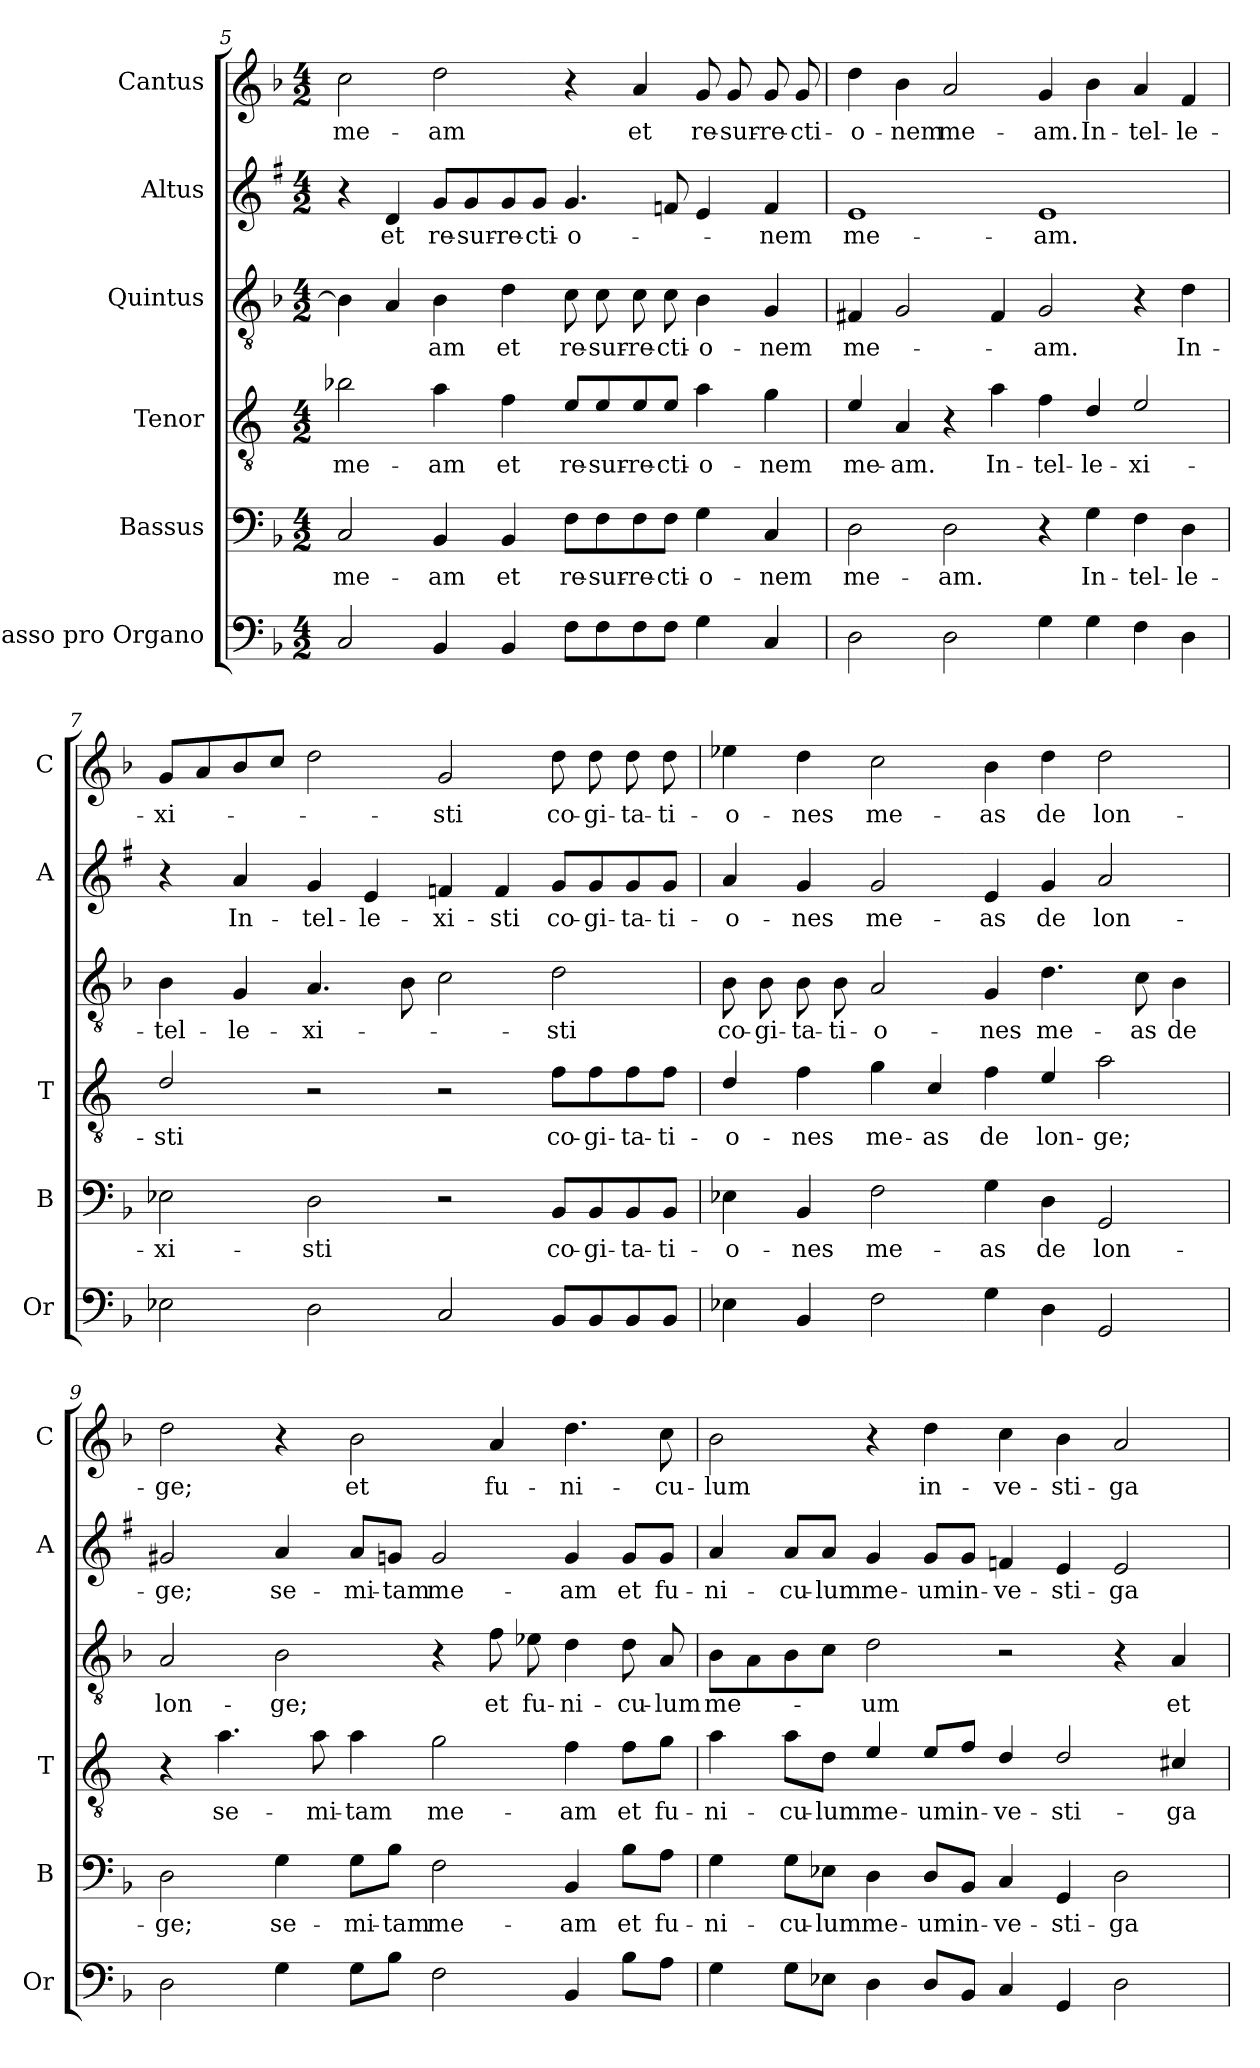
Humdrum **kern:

**kern	**kern	**text	**kern	**text	**kern	**text	**kern	**text	**kern	**text
*part6	*part5	*part5	*part4	*part4	*part3	*part3	*part2	*part2	*part1	*part1
*staff6	*staff5	*staff5	*staff4	*staff4	*staff3	*staff3	*staff2	*staff2	*staff1	*staff1
*I"Basso pro Organo	*I"Bassus	*	*I"Tenor	*	*I"Quintus	*	*I"Altus	*	*I"Cantus	*
*I'Or	*I'B	*	*I'T	*	*	*	*I'A	*	*I'C	*
*clefF4	*clefF4	*	*clefGv2	*	*clefGv2	*	*clefG2	*	*clefG2	*
*	*	*	*ITrd4c7	*	*	*	*ITrd1c2	*	*	*
*k[b-]	*k[b-]	*	*k[b-]	*	*k[b-]	*	*k[b-]	*	*k[b-]	*
*F:	*F:	*	*F:	*	*F:	*	*F:	*	*F:	*
*M4/2	*M4/2	*	*M4/2	*	*M4/2	*	*M4/2	*	*M4/2	*
=5	=5	=5	=5	=5	=5	=5	=5	=5	=5	=5
!	!	!LO:LY:b	!	!LO:LY:b	!	!	!	!	!	!LO:LY:b
2C/	2C/	me-	2e-X\	me-	4B-\]	.	4r	.	2cc\	me-
!	!	!	!	!	!	!	!	!LO:LY:b	!	!
.	.	.	.	.	4A/	.	4c/	et	.	.
!	!	!LO:LY:b	!	!LO:LY:b	!	!LO:LY:b	!	!LO:LY:b	!	!LO:LY:b
4BB-/	4BB-/	-am	4d\	-am	4B-\	-am	8f/L	re-	2dd\	-am
!	!	!	!	!	!	!	!	!LO:LY:b	!	!
.	.	.	.	.	.	.	8f/	-sur-	.	.
!	!	!LO:LY:b	!	!LO:LY:b	!	!LO:LY:b	!	!LO:LY:b	!	!
4BB-/	4BB-/	et	4B-\	et	4d\	et	8f/	-re-	.	.
!	!	!	!	!	!	!	!	!LO:LY:b	!	!
.	.	.	.	.	.	.	8f/J	-cti-	.	.
!	!	!LO:LY:b	!	!LO:LY:b	!	!LO:LY:b	!	!LO:LY:b	!	!
8F\L	8F\L	re-	8A/L	re-	8c\	re-	4.f/	-o-	4r	.
!	!	!LO:LY:b	!	!LO:LY:b	!	!LO:LY:b	!	!	!	!
8F\	8F\	-sur-	8A/	-sur-	8c\	-sur-	.	.	.	.
!	!	!LO:LY:b	!	!LO:LY:b	!	!LO:LY:b	!	!	!	!LO:LY:b
8F\	8F\	-re-	8A/	-re-	8c\	-re-	.	.	4a/	et
!	!	!LO:LY:b	!	!LO:LY:b	!	!LO:LY:b	!	!	!	!
8F\J	8F\J	-cti-	8A/J	-cti-	8c\	-cti-	8e-X/	.	.	.
!	!	!LO:LY:b	!	!LO:LY:b	!	!LO:LY:b	!	!	!	!LO:LY:b
4G\	4G\	-o-	4d\	-o-	4B-\	-o-	4d/	.	8g/	re-
!	!	!	!	!	!	!	!	!	!	!LO:LY:b
.	.	.	.	.	.	.	.	.	8g/	-sur-
!	!	!LO:LY:b	!	!LO:LY:b	!	!LO:LY:b	!	!LO:LY:b	!	!LO:LY:b
4C/	4C/	-nem	4c\	-nem	4G/	-nem	4e-/	-nem	8g/	-re-
!	!	!	!	!	!	!	!	!	!	!LO:LY:b
.	.	.	.	.	.	.	.	.	8g/	-cti-
=6	=6	=6	=6	=6	=6	=6	=6	=6	=6	=6
!	!	!LO:LY:b	!	!LO:LY:b	!	!LO:LY:b	!	!LO:LY:b	!	!LO:LY:b
2D\	2D\	me-	4A/	me-	4F#X/	me-	1d	me-	4dd\	-o-
!	!	!	!	!LO:LY:b	!	!	!	!	!	!LO:LY:b
.	.	.	4D/	-am.	2G/	.	.	.	4b-\	-nem
!	!	!LO:LY:b	!	!	!	!	!	!	!	!LO:LY:b
2D\	2D\	-am.	4r	.	.	.	.	.	2a/	me-
!	!	!	!	!LO:LY:b	!	!	!	!	!	!
.	.	.	4d\	In-	4F#/	.	.	.	.	.
!	!	!	!	!LO:LY:b	!	!LO:LY:b	!	!LO:LY:b	!	!LO:LY:b
4G\	4r	.	4B-\	-tel-	2G/	-am.	1d	-am.	4g/	-am.
!	!	!LO:LY:b	!	!LO:LY:b	!	!	!	!	!	!LO:LY:b
4G\	4G\	In-	4G/	-le-	.	.	.	.	4b-\	In-
!	!	!LO:LY:b	!	!LO:LY:b	!	!	!	!	!	!LO:LY:b
4F\	4F\	-tel-	2A/	-xi-	4r	.	.	.	4a/	-tel-
!	!	!LO:LY:b	!	!	!	!LO:LY:b	!	!	!	!LO:LY:b
4D\	4D\	-le-	.	.	4d\	In-	.	.	4f/	-le-
!!LO:PB:g=z
=7	=7	=7	=7	=7	=7	=7	=7	=7	=7	=7
!	!	!LO:LY:b	!	!LO:LY:b	!	!LO:LY:b	!	!	!	!LO:LY:b
2E-X\	2E-X\	-xi-	2G/	-sti	4B-\	-tel-	4r	.	8g/L	-xi-
.	.	.	.	.	.	.	.	.	8a/	.
!	!	!	!	!	!	!LO:LY:b	!	!LO:LY:b	!	!
.	.	.	.	.	4G/	-le-	4g/	In-	8b-/	.
.	.	.	.	.	.	.	.	.	8cc/J	.
!	!	!LO:LY:b	!	!	!	!LO:LY:b	!	!LO:LY:b	!	!
2D\	2D\	-sti	2r	.	4.A/	-xi-	4f/	-tel-	2dd\	.
!	!	!	!	!	!	!	!	!LO:LY:b	!	!
.	.	.	.	.	.	.	4d/	-le-	.	.
.	.	.	.	.	8B-\	.	.	.	.	.
!	!	!	!	!	!	!	!	!LO:LY:b	!	!LO:LY:b
2C/	2r	.	2r	.	2c\	.	4e-X/	-xi-	2g/	-sti
!	!	!	!	!	!	!	!	!LO:LY:b	!	!
.	.	.	.	.	.	.	4e-/	-sti	.	.
!	!	!LO:LY:b	!	!LO:LY:b	!	!LO:LY:b	!	!LO:LY:b	!	!LO:LY:b
8BB-/L	8BB-/L	co-	8B-\L	co-	2d\	-sti	8f/L	co-	8dd\	co-
!	!	!LO:LY:b	!	!LO:LY:b	!	!	!	!LO:LY:b	!	!LO:LY:b
8BB-/	8BB-/	-gi-	8B-\	-gi-	.	.	8f/	-gi-	8dd\	-gi-
!	!	!LO:LY:b	!	!LO:LY:b	!	!	!	!LO:LY:b	!	!LO:LY:b
8BB-/	8BB-/	-ta-	8B-\	-ta-	.	.	8f/	-ta-	8dd\	-ta-
!	!	!LO:LY:b	!	!LO:LY:b	!	!	!	!LO:LY:b	!	!LO:LY:b
8BB-/J	8BB-/J	-ti-	8B-\J	-ti-	.	.	8f/J	-ti-	8dd\	-ti-
=8	=8	=8	=8	=8	=8	=8	=8	=8	=8	=8
!	!	!LO:LY:b	!	!LO:LY:b	!	!LO:LY:b	!	!LO:LY:b	!	!LO:LY:b
4E-X\	4E-X\	-o-	4G/	-o-	8B-\	co-	4g/	-o-	4ee-X\	-o-
!	!	!	!	!	!	!LO:LY:b	!	!	!	!
.	.	.	.	.	8B-\	-gi-	.	.	.	.
!	!	!LO:LY:b	!	!LO:LY:b	!	!LO:LY:b	!	!LO:LY:b	!	!LO:LY:b
4BB-/	4BB-/	-nes	4B-\	-nes	8B-\	-ta-	4f/	-nes	4dd\	-nes
!	!	!	!	!	!	!LO:LY:b	!	!	!	!
.	.	.	.	.	8B-\	-ti-	.	.	.	.
!	!	!LO:LY:b	!	!LO:LY:b	!	!LO:LY:b	!	!LO:LY:b	!	!LO:LY:b
2F\	2F\	me-	4c\	me-	2A/	-o-	2f/	me-	2cc\	me-
!	!	!	!	!LO:LY:b	!	!	!	!	!	!
.	.	.	4F/	-as	.	.	.	.	.	.
!	!	!LO:LY:b	!	!LO:LY:b	!	!LO:LY:b	!	!LO:LY:b	!	!LO:LY:b
4G\	4G\	-as	4B-\	de	4G/	-nes	4d/	-as	4b-\	-as
!	!	!LO:LY:b	!	!LO:LY:b	!	!LO:LY:b	!	!LO:LY:b	!	!LO:LY:b
4D\	4D\	de	4A/	lon-	4.d\	me-	4f/	de	4dd\	de
!	!	!LO:LY:b	!	!LO:LY:b	!	!	!	!LO:LY:b	!	!LO:LY:b
2GG/	2GG/	lon-	2d\	-ge;	.	.	2g/	lon-	2dd\	lon-
!	!	!	!	!	!	!LO:LY:b	!	!	!	!
.	.	.	.	.	8c\	-as	.	.	.	.
!	!	!	!	!	!	!LO:LY:b	!	!	!	!
.	.	.	.	.	4B-\	de	.	.	.	.
=9	=9	=9	=9	=9	=9	=9	=9	=9	=9	=9
!	!	!LO:LY:b	!	!	!	!LO:LY:b	!	!LO:LY:b	!	!LO:LY:b
2D\	2D\	-ge;	4r	.	2A/	lon-	2f#X/	-ge;	2dd\	-ge;
!	!	!	!	!LO:LY:b	!	!	!	!	!	!
.	.	.	4.d\	se-	.	.	.	.	.	.
!	!	!LO:LY:b	!	!	!	!LO:LY:b	!	!LO:LY:b	!	!
4G\	4G\	se-	.	.	2B-\	-ge;	4g/	se-	4r	.
!	!	!	!	!LO:LY:b	!	!	!	!	!	!
.	.	.	8d\	-mi-	.	.	.	.	.	.
!	!	!LO:LY:b	!	!LO:LY:b	!	!	!	!LO:LY:b	!	!LO:LY:b
8G\L	8G\L	-mi-	4d\	-tam	.	.	8g/L	-mi-	2b-\	et
!	!	!LO:LY:b	!	!	!	!	!	!LO:LY:b	!	!
8B-\J	8B-\J	-tam	.	.	.	.	8fn/J	-tam	.	.
!	!	!LO:LY:b	!	!LO:LY:b	!	!	!	!LO:LY:b	!	!
2F\	2F\	me-	2c\	me-	4r	.	2f/	me-	.	.
!	!	!	!	!	!	!LO:LY:b	!	!	!	!LO:LY:b
.	.	.	.	.	8f\	et	.	.	4a/	fu-
!	!	!	!	!	!	!LO:LY:b	!	!	!	!
.	.	.	.	.	8e-X\	fu-	.	.	.	.
!	!	!LO:LY:b	!	!LO:LY:b	!	!LO:LY:b	!	!LO:LY:b	!	!LO:LY:b
4BB-/	4BB-/	-am	4B-\	-am	4d\	-ni-	4f/	-am	4.dd\	-ni-
!	!	!LO:LY:b	!	!LO:LY:b	!	!LO:LY:b	!	!LO:LY:b	!	!
8B-\L	8B-\L	et	8B-\L	et	8d\	-cu-	8f/L	et	.	.
!	!	!LO:LY:b	!	!LO:LY:b	!	!LO:LY:b	!	!LO:LY:b	!	!LO:LY:b
8A\J	8A\J	fu-	8c\J	fu-	8A/	-lum	8f/J	fu-	8cc\	-cu-
!!LO:LB:g=z
=10	=10	=10	=10	=10	=10	=10	=10	=10	=10	=10
!	!	!LO:LY:b	!	!LO:LY:b	!	!LO:LY:b	!	!LO:LY:b	!	!LO:LY:b
4G\	4G\	-ni-	4d\	-ni-	8B-\L	me-	4g/	-ni-	2b-\	-lum
.	.	.	.	.	8A\	.	.	.	.	.
!	!	!LO:LY:b	!	!LO:LY:b	!	!	!	!LO:LY:b	!	!
8G\L	8G\L	-cu-	8d\L	-cu-	8B-\	.	8g/L	-cu-	.	.
!	!	!LO:LY:b	!	!LO:LY:b	!	!	!	!LO:LY:b	!	!
8E-X\J	8E-X\J	-lum	8G\J	-lum	8c\J	.	8g/J	-lum	.	.
!	!	!LO:LY:b	!	!LO:LY:b	!	!LO:LY:b	!	!LO:LY:b	!	!
4D\	4D\	me-	4A/	me-	2d\	-um	4f/	me-	4r	.
!	!	!LO:LY:b	!	!LO:LY:b	!	!	!	!LO:LY:b	!	!LO:LY:b
8D/L	8D/L	-um	8A/L	-um	.	.	8f/L	-um	4dd\	in-
!	!	!LO:LY:b	!	!LO:LY:b	!	!	!	!LO:LY:b	!	!
8BB-/J	8BB-/J	in-	8B-/J	in-	.	.	8f/J	in-	.	.
!	!	!LO:LY:b	!	!LO:LY:b	!	!	!	!LO:LY:b	!	!LO:LY:b
4C/	4C/	-ve-	4G/	-ve-	2r	.	4e-X/	-ve-	4cc\	-ve-
!	!	!LO:LY:b	!	!LO:LY:b	!	!	!	!LO:LY:b	!	!LO:LY:b
4GG/	4GG/	-sti-	2G/	-sti-	.	.	4d/	-sti-	4b-\	-sti-
!	!	!LO:LY:b	!	!	!	!	!	!LO:LY:b	!	!LO:LY:b
2D\	2D\	-ga-	.	.	4r	.	2d/	-ga-	2a/	-ga-
!	!	!	!	!LO:LY:b	!	!LO:LY:b	!	!	!	!
.	.	.	4F#X/	-ga-	4A/	et	.	.	.	.
=	=	=	=	=	=	=	=	=	=	=
*-	*-	*-	*-	*-	*-	*-	*-	*-	*-	*-
